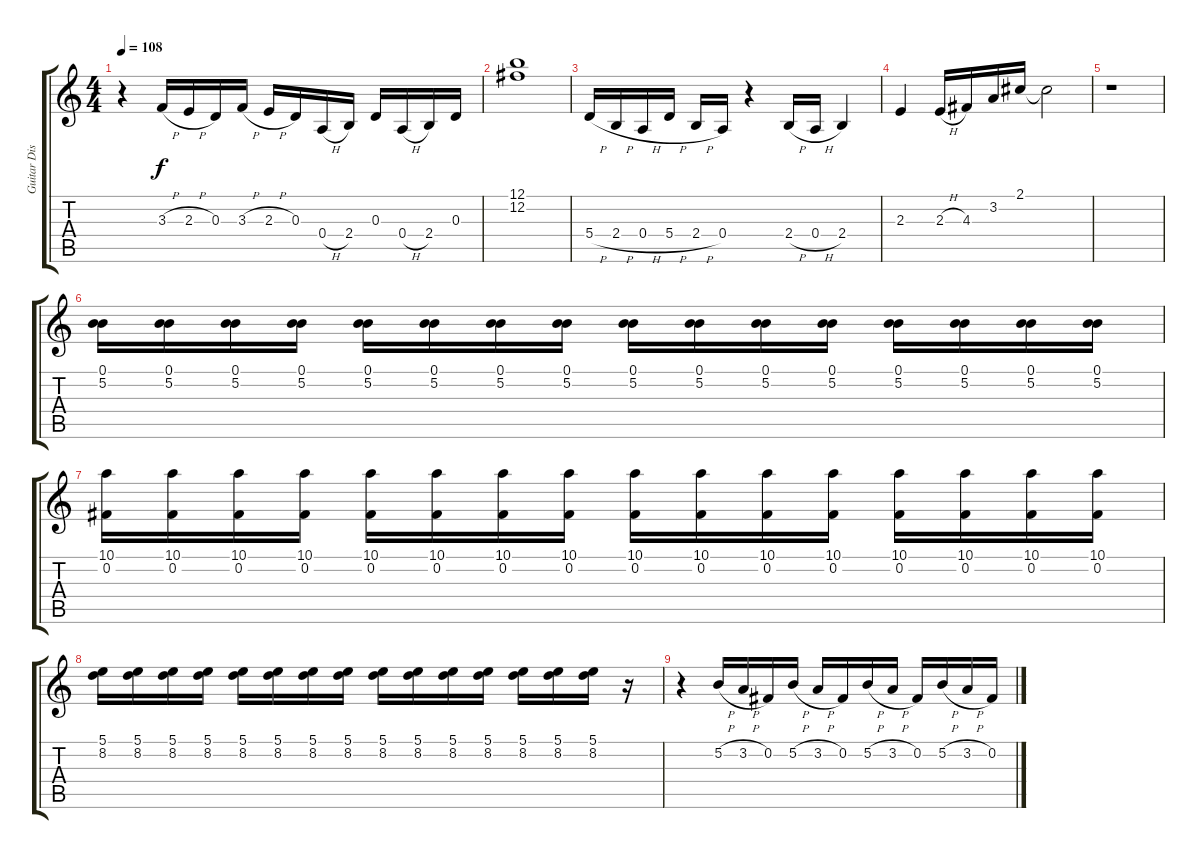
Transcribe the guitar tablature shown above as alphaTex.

\track ("Guitar Disto" "Guitar Dis") {instrument distortionguitar}
\staff {score tabs}
\tuning (B3 Gb3 D3 A2 E2 B1) {hide}
\ts (4 4)
\tempo 108
\clef g2
\ks c
r.4{dy f instrument distortionguitar} 3.3{h}.16 2.3{h}.16 0.3.16 3.3{h}.16 2.3{h}.16 0.3.16 0.4{h}.16 2.4.16 0.3.16 0.4{h}.16 2.4.16 0.3.16 |
(12.1 12.2).1 |
5.4{h}.16 2.4{h}.16 0.4{h}.16 5.4{h}.16 2.4{h}.16 0.4.16 r.4 2.4{h}.16 0.4{h}.16 2.4.4 |
2.3.4 2.3{h}.16 4.3.16 3.2.16 2.1.16 2.1{t}.2 |
r.1 |
(0.1 5.2).16 (0.1 5.2).16 (0.1 5.2).16 (0.1 5.2).16 (0.1 5.2).16 (0.1 5.2).16 (0.1 5.2).16 (0.1 5.2).16 (0.1 5.2).16 (0.1 5.2).16 (0.1 5.2).16 (0.1 5.2).16 (0.1 5.2).16 (0.1 5.2).16 (0.1 5.2).16 (0.1 5.2).16 |
(10.1 0.2).16 (10.1 0.2).16 (10.1 0.2).16 (10.1 0.2).16 (10.1 0.2).16 (10.1 0.2).16 (10.1 0.2).16 (10.1 0.2).16 (10.1 0.2).16 (10.1 0.2).16 (10.1 0.2).16 (10.1 0.2).16 (10.1 0.2).16 (10.1 0.2).16 (10.1 0.2).16 (10.1 0.2).16 |
(5.1 8.2).16 (5.1 8.2).16 (5.1 8.2).16 (5.1 8.2).16 (5.1 8.2).16 (5.1 8.2).16 (5.1 8.2).16 (5.1 8.2).16 (5.1 8.2).16 (5.1 8.2).16 (5.1 8.2).16 (5.1 8.2).16 (5.1 8.2).16 (5.1 8.2).16 (5.1 8.2).16 r.16 |
r.4 5.2{h}.16 3.2{h}.16 0.2.16 5.2{h}.16 3.2{h}.16 0.2.16 5.2{h}.16 3.2{h}.16 0.2.16 5.2{h}.16 3.2{h}.16 0.2.16
